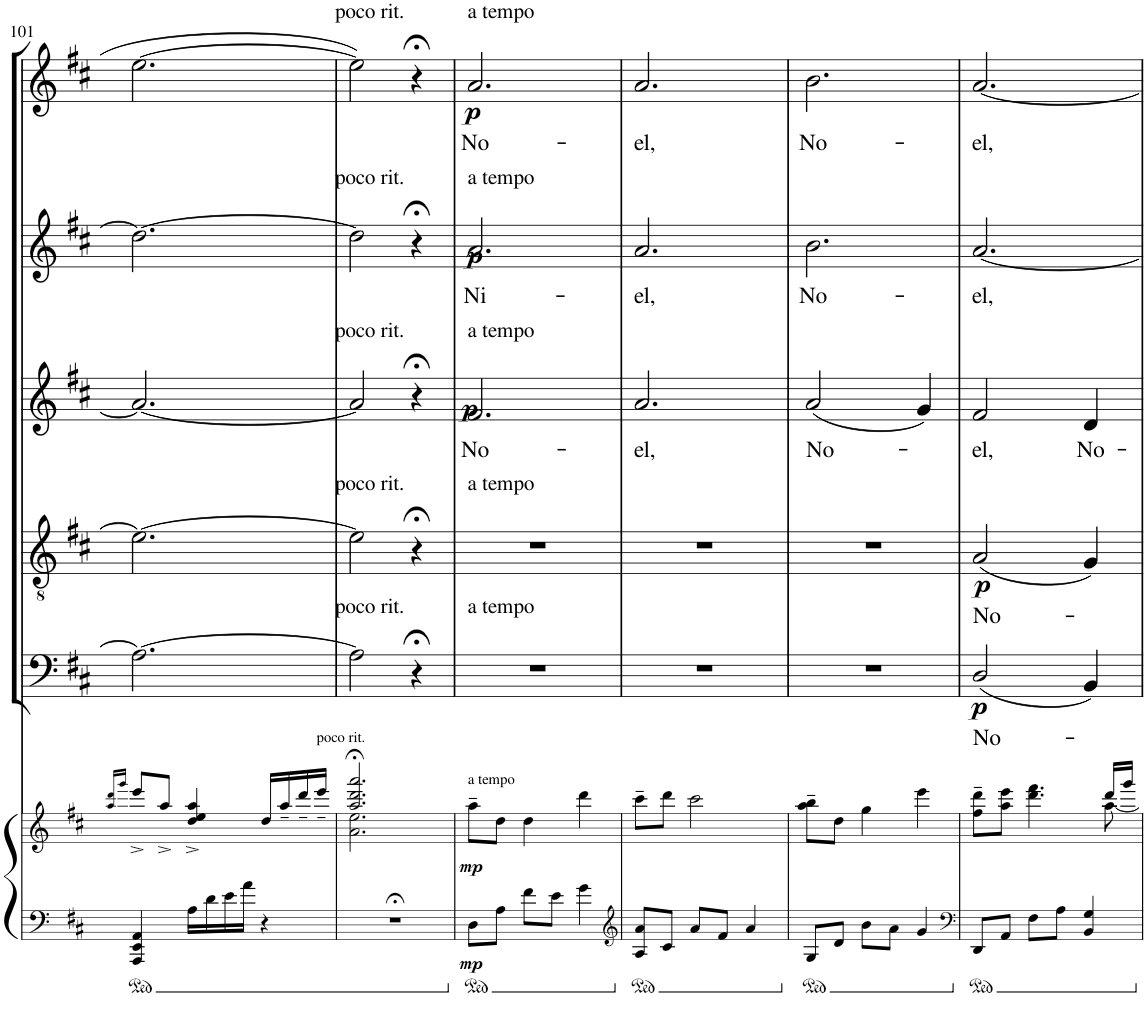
**kern	**dynam	**kern	**dynam	**kern	**text	**dynam	**kern	**text	**dynam	**kern	**text	**dynam	**kern	**text	**dynam	**kern	**text	**dynam
*part7	*part7	*part6	*part6	*part5	*part5	*part5	*part4	*part4	*part4	*part3	*part3	*part3	*part2	*part2	*part2	*part1	*part1	*part1
*staff7	*staff7	*staff6	*staff6	*staff5	*staff5	*staff5	*staff4	*staff4	*staff4	*staff3	*staff3	*staff3	*staff2	*staff2	*staff2	*staff1	*staff1	*staff1
*I"Piano	*	*I"Piano	*	*I"Bassi	*	*	*I"Tenori	*	*	*I"Contralti	*	*	*I"Soprani II	*	*	*I"Soprani I	*	*
*I'Pno	*	*I'Pno	*	*	*	*	*	*	*	*	*	*	*	*	*	*	*	*
!!LO:PB:g=z
*clefF4	*	*clefG2	*	*clefF4	*	*	*clefGv2	*	*	*clefG2	*	*	*clefG2	*	*	*clefG2	*	*
*	*	*	*	*	*	*	*	*	*	*	*	*	*Trd1c2	*	*	*Trd1c2	*	*
*k[f#c#]	*	*k[f#c#]	*	*k[f#c#]	*	*	*k[f#c#]	*	*	*k[f#c#]	*	*	*k[f#c#]	*	*	*k[f#c#]	*	*
*D:	*	*D:	*	*D:	*	*	*D:	*	*	*D:	*	*	*D:	*	*	*D:	*	*
*M3/4	*	*M3/4	*	*M3/4	*	*	*M3/4	*	*	*M3/4	*	*	*M3/4	*	*	*M3/4	*	*
=101	=101	=101	=101	=101	=101	=101	=101	=101	=101	=101	=101	=101	=101	=101	=101	=101	=101	=101
.	.	16qaa/ 16qddd/LL	.	.	.	.	.	.	.	.	.	.	.	.	.	.	.	.
.	.	16qggg/JJ	.	.	.	.	.	.	.	.	.	.	.	.	.	.	.	.
*ped	*	*	*	*	*	*	*	*	*	*	*	*	*	*	*	*	*	*
4AAA/ 4EE/ 4AA/	.	8eee^/L	.	2.A\_	.	.	2.e\_	.	.	2.a/_	.	.	2.dd\_	.	.	[2.ee\	.	.
.	.	8aa^/J	.	.	.	.	.	.	.	.	.	.	.	.	.	.	.	.
16A\LL	.	4dd/^ 4ee/^ 4aa/^	.	.	.	.	.	.	.	.	.	.	.	.	.	.	.	.
16d\	.	.	.	.	.	.	.	.	.	.	.	.	.	.	.	.	.	.
16e\	.	.	.	.	.	.	.	.	.	.	.	.	.	.	.	.	.	.
16a\JJ	.	.	.	.	.	.	.	.	.	.	.	.	.	.	.	.	.	.
4r	.	16dd/LL	.	.	.	.	.	.	.	.	.	.	.	.	.	.	.	.
.	.	16aa~/	.	.	.	.	.	.	.	.	.	.	.	.	.	.	.	.
.	.	16ddd~/	.	.	.	.	.	.	.	.	.	.	.	.	.	.	.	.
!	!	!LO:TX:a:t=poco rit.	!	!	!	!	!	!	!	!	!	!	!	!	!	!	!	!
.	.	16eee~/JJ	.	.	.	.	.	.	.	.	.	.	.	.	.	.	.	.
!	!	!	!	!	!	!	!	!	!	!	!	!	!	!	!	!LO:TX:a:t=poco rit.	!	!
!	!	!	!	!	!	!	!	!	!	!	!	!	!LO:TX:a:t=poco rit.	!	!	!	!	!
!	!	!	!	!	!	!	!	!	!	!LO:TX:a:t=poco rit.	!	!	!	!	!	!	!	!
!	!	!	!	!	!	!	!LO:TX:a:t=poco rit.	!	!	!	!	!	!	!	!	!	!	!
!	!	!	!	!LO:TX:a:t=poco rit.	!	!	!	!	!	!	!	!	!	!	!	!	!	!
=102	=102	=102	=102	=102	=102	=102	=102	=102	=102	=102	=102	=102	=102	=102	=102	=102	=102	=102
*	*	*^	*	*	*	*	*	*	*	*	*	*	*	*	*	*	*	*
2.r;<	.	2.aa/;< 2.ddd/;< 2.aaa/;<	2.a\ 2.ee\	.	2A\]	.	.	2e\]	.	.	2a/]	.	.	2dd\]	.	.	2ee\]	.	.
.	.	.	.	.	4r;<	.	.	4r;<	.	.	4r;<	.	.	4r;<	.	.	4r;<	.	.
*	*	*v	*v	*	*	*	*	*	*	*	*	*	*	*	*	*	*	*	*
=103	=103	=103	=103	=103	=103	=103	=103	=103	=103	=103	=103	=103	=103	=103	=103	=103	=103	=103
*ped	*	*	*	*	*	*	*	*	*	*	*	*	*	*	*	*	*	*
!	!	!	!	!	!	!	!	!	!	!	!	!	!	!	!	!LO:TX:a:t=a tempo	!	!
!	!	!	!	!	!	!	!	!	!	!	!	!	!LO:TX:a:t=a tempo	!	!	!	!	!
!	!	!	!	!	!	!	!	!	!	!LO:TX:a:t=a tempo	!	!	!	!	!	!	!	!
!	!	!	!	!	!	!	!LO:TX:a:t=a tempo	!	!	!	!	!	!	!	!	!	!	!
!	!	!	!	!LO:TX:a:t=a tempo	!	!	!	!	!	!	!	!	!	!	!	!	!	!
!	!	!LO:TX:a:t=a tempo	!	!	!	!	!	!	!	!	!	!	!	!	!	!	!	!
!	!LO:DY:b	!	!LO:DY:b	!	!	!	!	!	!	!	!LO:LY:b	!LO:DY:b	!	!LO:LY:b	!LO:DY:b	!	!LO:LY:b	!LO:DY:b
8D\L	mp	8aa~\L	mp	2.r	.	.	2.r	.	.	2.f#/	No-	p	2.a/	Ni-	p	2.a/	No-	p
8A\J	.	8dd\J	.	.	.	.	.	.	.	.	.	.	.	.	.	.	.	.
8f#\L	.	4dd\	.	.	.	.	.	.	.	.	.	.	.	.	.	.	.	.
8e\J	.	.	.	.	.	.	.	.	.	.	.	.	.	.	.	.	.	.
4g\	.	4ddd\	.	.	.	.	.	.	.	.	.	.	.	.	.	.	.	.
=104	=104	=104	=104	=104	=104	=104	=104	=104	=104	=104	=104	=104	=104	=104	=104	=104	=104	=104
*clefG2	*	*	*	*	*	*	*	*	*	*	*	*	*	*	*	*	*	*
*Xped	*	*	*	*	*	*	*	*	*	*	*	*	*	*	*	*	*	*
*ped	*	*	*	*	*	*	*	*	*	*	*	*	*	*	*	*	*	*
!	!	!	!	!	!	!	!	!	!	!	!LO:LY:b	!	!	!LO:LY:b	!	!	!LO:LY:b	!
8A/ 8a/L	.	8ccc#~\L	.	2.r	.	.	2.r	.	.	2.a/	-el,	.	2.a/	-el,	.	2.a/	-el,	.
8c#/J	.	8ddd\J	.	.	.	.	.	.	.	.	.	.	.	.	.	.	.	.
8a/L	.	2ccc#\	.	.	.	.	.	.	.	.	.	.	.	.	.	.	.	.
8f#/J	.	.	.	.	.	.	.	.	.	.	.	.	.	.	.	.	.	.
4a/	.	.	.	.	.	.	.	.	.	.	.	.	.	.	.	.	.	.
=105	=105	=105	=105	=105	=105	=105	=105	=105	=105	=105	=105	=105	=105	=105	=105	=105	=105	=105
*Xped	*	*	*	*	*	*	*	*	*	*	*	*	*	*	*	*	*	*
*ped	*	*	*	*	*	*	*	*	*	*	*	*	*	*	*	*	*	*
!	!	!	!	!	!	!	!	!	!	!	!LO:LY:b	!	!	!LO:LY:b	!	!	!LO:LY:b	!
8G/L	.	8aa\~ 8bb\~L	.	2.r	.	.	2.r	.	.	(2a/	No-	.	2.b\	No-	.	2.b\	No-	.
8d/J	.	8dd\J	.	.	.	.	.	.	.	.	.	.	.	.	.	.	.	.
8b\L	.	4gg\	.	.	.	.	.	.	.	.	.	.	.	.	.	.	.	.
8a\J	.	.	.	.	.	.	.	.	.	.	.	.	.	.	.	.	.	.
4g/	.	4eee\	.	.	.	.	.	.	.	4g/)	.	.	.	.	.	.	.	.
=106	=106	=106	=106	=106	=106	=106	=106	=106	=106	=106	=106	=106	=106	=106	=106	=106	=106	=106
*clefF4	*	*	*	*	*	*	*	*	*	*	*	*	*	*	*	*	*	*
*Xped	*	*	*	*	*	*	*	*	*	*	*	*	*	*	*	*	*	*
*	*	*^	*	*	*	*	*	*	*	*	*	*	*	*	*	*	*	*
!	!	!	!	!	!	!LO:LY:b	!LO:DY:b	!	!LO:LY:b	!LO:DY:b	!	!LO:LY:b	!	!	!LO:LY:b	!	!	!LO:LY:b	!
8DD/L	.	8ff#\~ 8ddd\~L	8ryy	.	(2D/	No-	p	(2A/	No-	p	2f#/	-el,	.	[2.a/	-el,	.	[2.a/	-el,	.
*	*	*v	*v	*	*	*	*	*	*	*	*	*	*	*	*	*	*	*	*
8AA/J	.	8aa\ 8eee\J	.	.	.	.	.	.	.	.	.	.	.	.	.	.	.	.
8F#\L	.	4.ddd\ 4.fff#\	.	.	.	.	.	.	.	.	.	.	.	.	.	.	.	.
8A\J	.	.	.	.	.	.	.	.	.	.	.	.	.	.	.	.	.	.
!	!	!	!	!	!	!	!	!	!	!	!LO:LY:b	!	!	!	!	!	!	!
4BB/ 4G/	.	.	.	4BB/)	.	.	4G/)	.	.	4d/	No-	.	.	.	.	.	.	.
*	*	*^	*	*	*	*	*	*	*	*	*	*	*	*	*	*	*	*
.	.	16ddd/LL	[8aa\	.	.	.	.	.	.	.	.	.	.	.	.	.	.	.	.
.	.	16ggg/JJ	.	.	.	.	.	.	.	.	.	.	.	.	.	.	.	.	.
*	*	*v	*v	*	*	*	*	*	*	*	*	*	*	*	*	*	*	*	*
*Xped	*	*	*	*	*	*	*	*	*	*	*	*	*	*	*	*	*	*
=	=	=	=	=	=	=	=	=	=	=	=	=	=	=	=	=	=	=
*-	*-	*-	*-	*-	*-	*-	*-	*-	*-	*-	*-	*-	*-	*-	*-	*-	*-	*-
